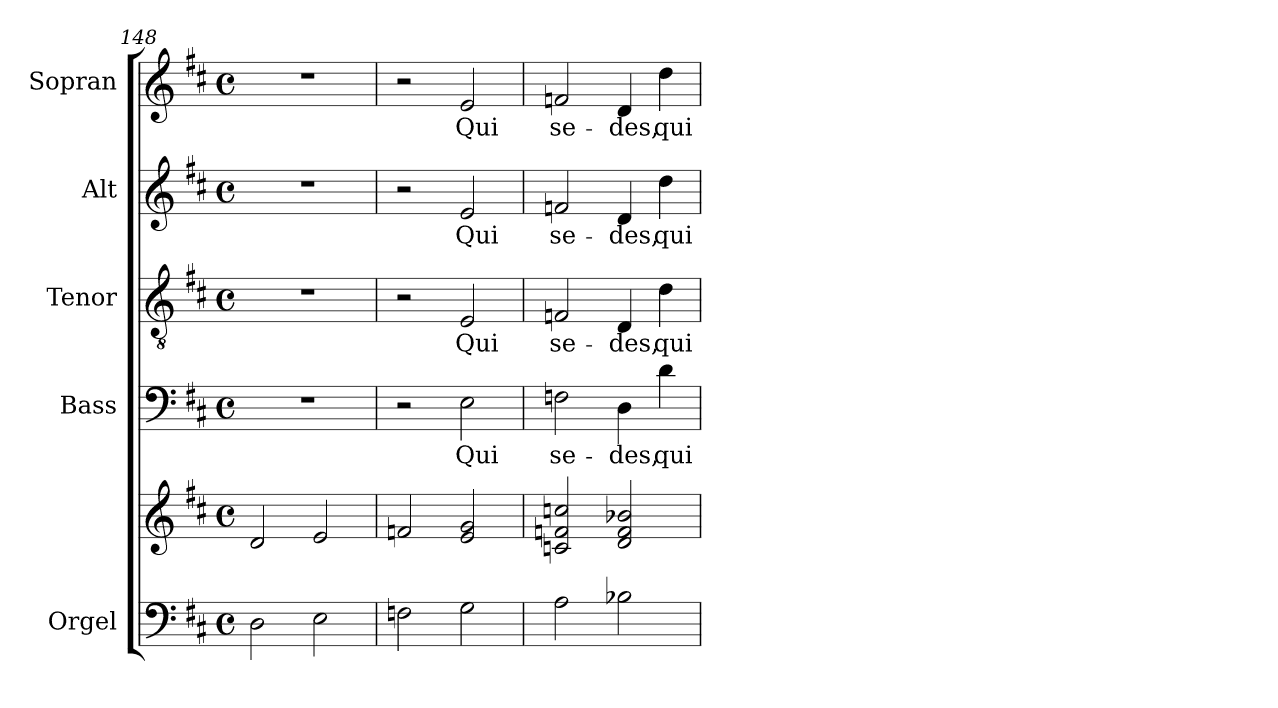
**kern	**kern	**kern	**text	**kern	**text	**kern	**text	**kern	**text
*part5	*part5	*part4	*part4	*part3	*part3	*part2	*part2	*part1	*part1
*staff6	*staff5	*staff4	*staff4	*staff3	*staff3	*staff2	*staff2	*staff1	*staff1
*I"Orgel	*	*I"Bass	*	*I"Tenor	*	*I"Alt	*	*I"Sopran	*
*I'Org.	*	*I'B.	*	*I'T.	*	*I'A.	*	*I'S.	*
*clefF4	*clefG2	*clefF4	*	*clefGv2	*	*clefG2	*	*clefG2	*
*k[f#c#]	*k[f#c#]	*k[f#c#]	*	*k[f#c#]	*	*k[f#c#]	*	*k[f#c#]	*
*D:	*D:	*D:	*	*D:	*	*D:	*	*D:	*
*M4/4	*M4/4	*M4/4	*	*M4/4	*	*M4/4	*	*M4/4	*
*met(c)	*met(c)	*met(c)	*	*met(c)	*	*met(c)	*	*met(c)	*
=148	=148	=148	=148	=148	=148	=148	=148	=148	=148
2D\	2d/	1r	.	1r	.	1r	.	1r	.
2E\	2e/	.	.	.	.	.	.	.	.
=149	=149	=149	=149	=149	=149	=149	=149	=149	=149
2Fn\	2fn/	2r	.	2r	.	2r	.	2r	.
!	!	!	!LO:LY:b	!	!LO:LY:b	!	!LO:LY:b	!	!LO:LY:b
2G\	2e/ 2g/	2E\	Qui	2E/	Qui	2e/	Qui	2e/	Qui
=150	=150	=150	=150	=150	=150	=150	=150	=150	=150
!	!	!	!LO:LY:b	!	!LO:LY:b	!	!LO:LY:b	!	!LO:LY:b
2A\	2cn/ 2fn/ 2ccn/	2Fn\	se-	2Fn/	se-	2fn/	se-	2fn/	se-
!	!	!	!LO:LY:b	!	!LO:LY:b	!	!LO:LY:b	!	!LO:LY:b
2B-X\	2d/ 2f/ 2b-X/	4D\	-des,	4D/	-des,	4d/	-des,	4d/	-des,
!	!	!	!LO:LY:b	!	!LO:LY:b	!	!LO:LY:b	!	!LO:LY:b
.	.	4d\	qui	4d\	qui	4dd\	qui	4dd\	qui
=	=	=	=	=	=	=	=	=	=
*-	*-	*-	*-	*-	*-	*-	*-	*-	*-
